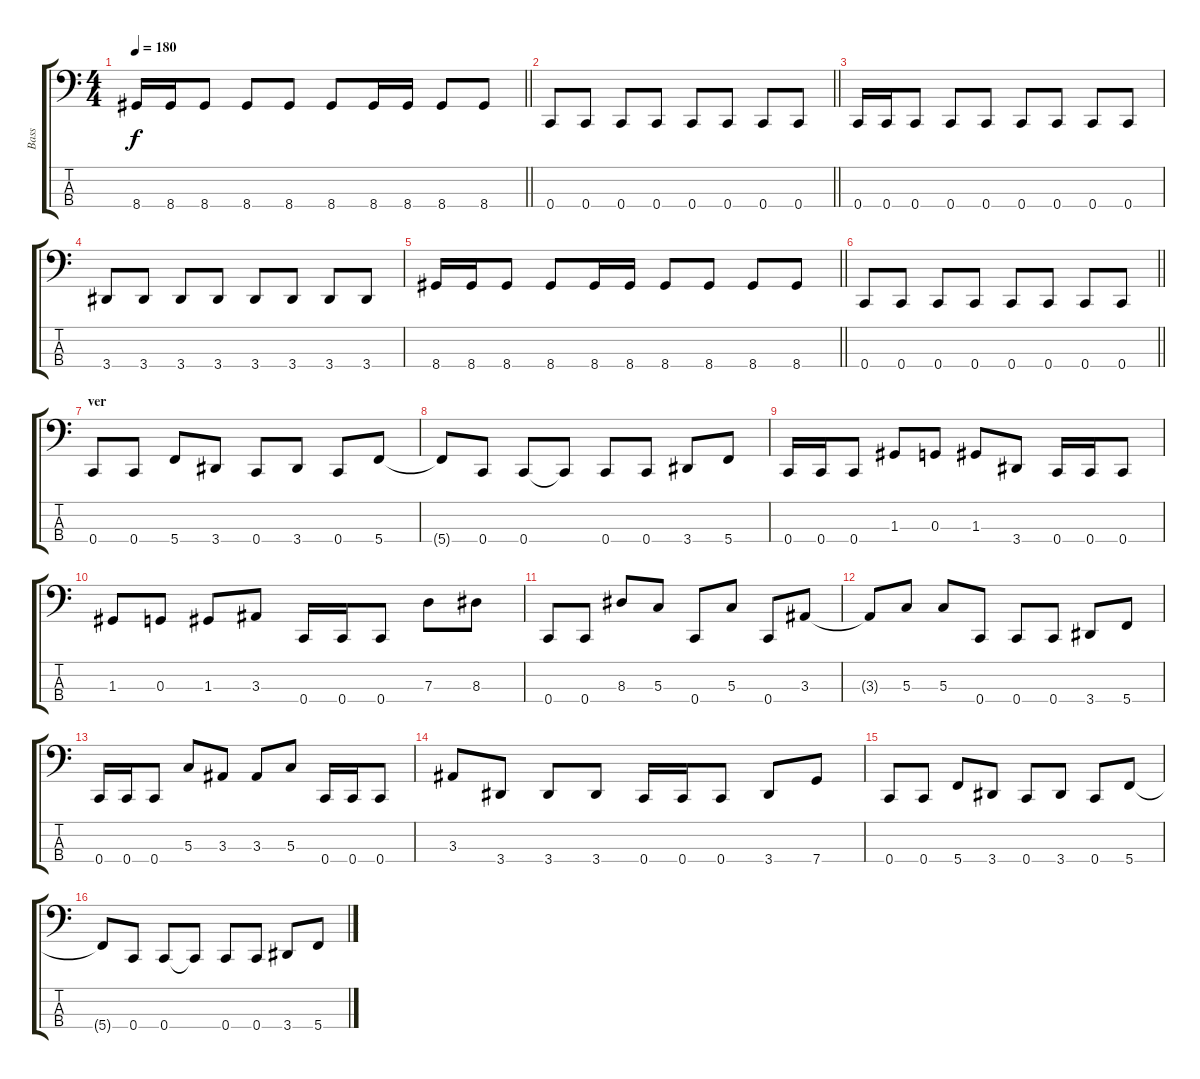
\track ("Bass" "Bass") {instrument electricbassfinger}
\staff {score tabs}
\tuning (F2 C2 G1 C1) {hide}
\ts (4 4)
\tempo 180
\clef f4
\barLineRight lightlight
\ks c
8.4.16{dy f} 8.4.16 8.4.8 8.4.8 8.4.8 8.4.8 8.4.16 8.4.16 8.4.8 8.4.8 |
\barLineRight lightlight
0.4.8 0.4.8 0.4.8 0.4.8 0.4.8 0.4.8 0.4.8 0.4.8 |
0.4.16 0.4.16 0.4.8 0.4.8 0.4.8 0.4.8 0.4.8 0.4.8 0.4.8 |
3.4.8 3.4.8 3.4.8 3.4.8 3.4.8 3.4.8 3.4.8 3.4.8 |
\barLineRight lightlight
8.4.16 8.4.16 8.4.8 8.4.8 8.4.16 8.4.16 8.4.8 8.4.8 8.4.8 8.4.8 |
\barLineRight lightlight
0.4.8 0.4.8 0.4.8 0.4.8 0.4.8 0.4.8 0.4.8 0.4.8 |
\section ("" "ver")
0.4.8 0.4.8 5.4.8 3.4.8 0.4.8 3.4.8 0.4.8 5.4.8 |
5.4{t}.8 0.4.8 0.4.8 0.4{t}.8 0.4.8 0.4.8 3.4.8 5.4.8 |
0.4.16 0.4.16 0.4.8 1.3.8 0.3.8 1.3.8 3.4.8 0.4.16 0.4.16 0.4.8 |
1.3.8 0.3.8 1.3.8 3.3.8 0.4.16 0.4.16 0.4.8 7.3.8 8.3.8 |
0.4.8 0.4.8 8.3.8 5.3.8 0.4.8 5.3.8 0.4.8 3.3.8 |
3.3{t}.8 5.3.8 5.3.8 0.4.8 0.4.8 0.4.8 3.4.8 5.4.8 |
0.4.16 0.4.16 0.4.8 5.3.8 3.3.8 3.3.8 5.3.8 0.4.16 0.4.16 0.4.8 |
3.3.8 3.4.8 3.4.8 3.4.8 0.4.16 0.4.16 0.4.8 3.4.8 7.4.8 |
0.4.8 0.4.8 5.4.8 3.4.8 0.4.8 3.4.8 0.4.8 5.4.8 |
5.4{t}.8 0.4.8 0.4.8 0.4{t}.8 0.4.8 0.4.8 3.4.8 5.4.8
